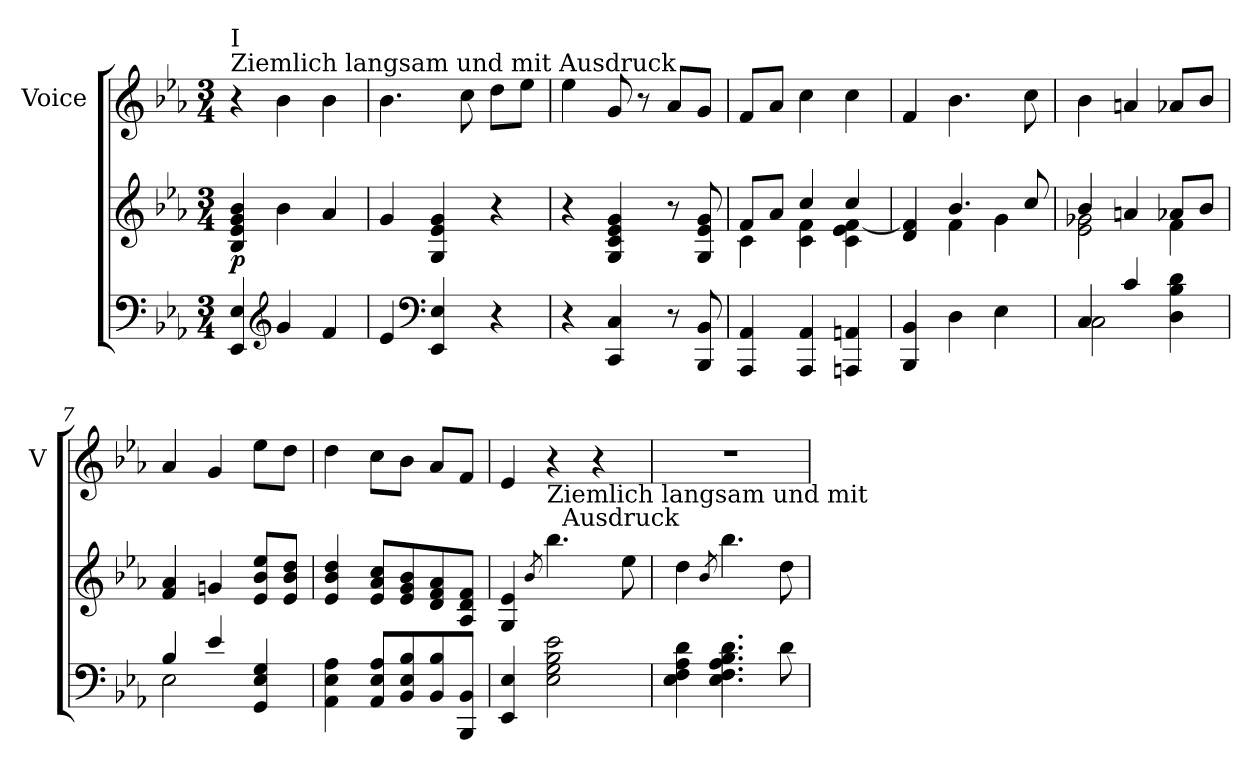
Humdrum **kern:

**kern	**kern	**dynam	**kern
*part2	*part2	*part2	*part1
*staff3	*staff2	*staff2/3	*staff1
*	*	*	*I"Voice
*	*	*	*I'V
*clefF4	*clefG2	*	*clefG2
*k[b-e-a-]	*k[b-e-a-]	*	*k[b-e-a-]
*E-:	*E-:	*	*E-:
*M3/4	*M3/4	*	*M3/4
=1	=1	=1	=1
!	!	!	!LO:TX:a:t=Ziemlich langsam und mit Ausdruck
!	!	!	!LO:TX:a:t=I
!	!	!LO:DY:b	!
4EE- 4E-	4B- 4e- 4g 4b-	p	4r
*clefG2	*	*	*
4g	4b-	.	4b-
4f	4a-	.	4b-
=2	=2	=2	=2
4e-	4g	.	4.b-
*clefF4	*	*	*
4EE- 4E-	4G 4e- 4g	.	.
.	.	.	8cc
4r	4r	.	8ddL
.	.	.	8ee-J
=3	=3	=3	=3
4r	4r	.	4ee-
4CC 4C	4G 4c 4e- 4g	.	8g
.	.	.	8r
8r	8r	.	8a-L
8BBB- 8BB-	8G 8e- 8g	.	8gJ
=4	=4	=4	=4
*	*^	*	*
4AAA- 4AA-	8fL	4c	.	8fL
.	8a-J	.	.	8a-J
4AAA- 4AA-	4cc	4c 4f	.	4cc
4AAAn 4AAn	4cc	4c 4e- [4f	.	4cc
!!LO:LB:g=z
=5	=5	=5	=5	=5
4BBB- 4BB-	4ryy	4d 4f]	.	4f
4D	4.b-	4f	.	4.b-
4E-	.	4g	.	.
.	8cc	.	.	8cc
=6	=6	=6	=6	=6
*^	*	*	*	*
4C	2C	4b-	2e- 2g-	.	4b-
4c	.	4an	.	.	4an
4ryy	4D 4B- 4d	8a-L	4f	.	8a-L
.	.	8b-J	.	.	8b-J
*	*	*v	*v	*	*
=7	=7	=7	=7	=7
4B-	2E-	4f 4a-	.	4a-
4e-	.	4gn	.	4g
4ryy	4GG 4E- 4G	8e- 8b- 8ee-L	.	8ee-L
.	.	8e- 8b- 8ddJ	.	8ddJ
*v	*v	*	*	*
=8	=8	=8	=8
4AA- 4E- 4A-	4e- 4b- 4dd	.	4dd
8AA- 8E- 8A-L	8e- 8a- 8ccL	.	8ccL
8BB- 8E- 8B-	8e- 8g 8b-	.	8b-J
8BB- 8B-	8d 8f 8a-	.	8a-L
8BBB- 8BB-J	8A- 8d 8fJ	.	8fJ
=9	=9	=9	=9
4EE- 4E-	4G 4e-	.	4e-
.	8qb-	.	.
!	!LO:TX:a:t=Ziemlich langsam und mit\n                        Ausdruck	!	!
2E- 2G 2B- 2e-	4.bb-	.	4r
.	.	.	4r
.	8ee-	.	.
=10	=10	=10	=10
4E- 4F 4A- 4d	4dd	.	2.r
.	8qb-	.	.
4.E- 4.F 4.A- 4.B- 4.d	4.bb-	.	.
8d	8dd	.	.
=	=	=	=
*-	*-	*-	*-
